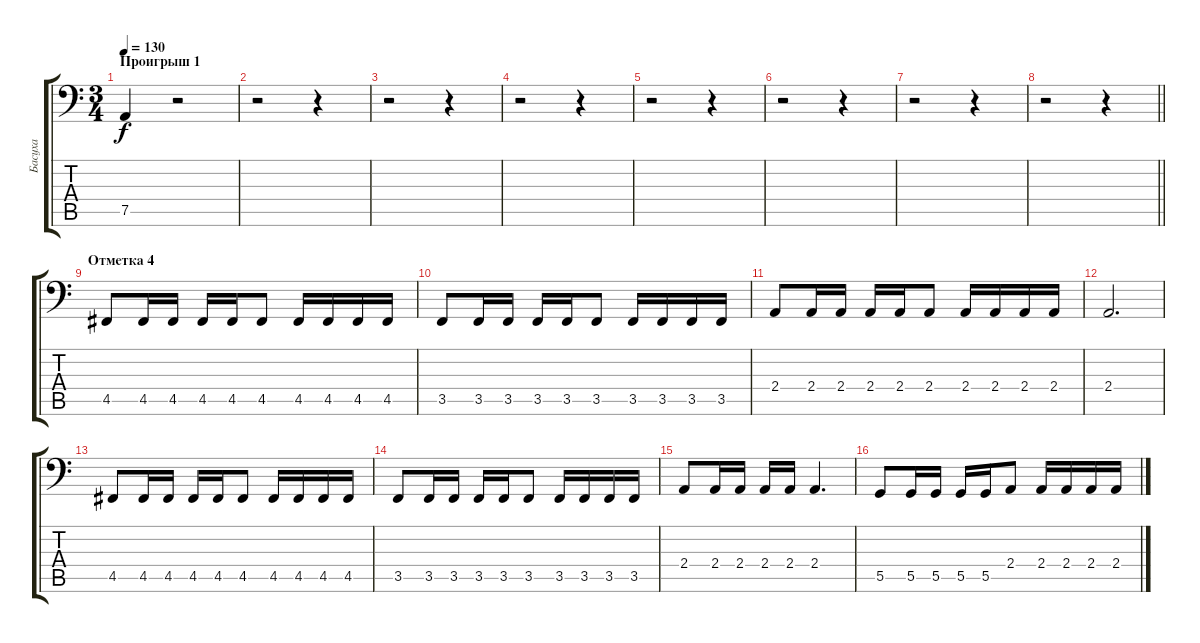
\track ("Басуха" "Басуха") {instrument electricbassfinger}
\staff {score tabs}
\tuning (Bb2 F2 C2 G1 D1 A0) {hide}
\ts (3 4)
\section ("" "Проигрыш 1")
\tempo 130
\clef f4
\ks c
7.5.4{dy f} r.2 |
r.2 r.4 |
r.2 r.4 |
r.2 r.4 |
r.2 r.4 |
r.2 r.4 |
r.2 r.4 |
\barLineRight lightlight
r.2 r.4 |
\section ("" "Отметка 4")
4.5.8 4.5.16 4.5.16 4.5.16 4.5.16 4.5.8 4.5.16 4.5.16 4.5.16 4.5.16 |
3.5.8 3.5.16 3.5.16 3.5.16 3.5.16 3.5.8 3.5.16 3.5.16 3.5.16 3.5.16 |
2.4.8 2.4.16 2.4.16 2.4.16 2.4.16 2.4.8 2.4.16 2.4.16 2.4.16 2.4.16 |
2.4.2{d} |
4.5.8 4.5.16 4.5.16 4.5.16 4.5.16 4.5.8 4.5.16 4.5.16 4.5.16 4.5.16 |
3.5.8 3.5.16 3.5.16 3.5.16 3.5.16 3.5.8 3.5.16 3.5.16 3.5.16 3.5.16 |
2.4.8 2.4.16 2.4.16 2.4.16 2.4.16 2.4.4{d} |
5.5.8 5.5.16 5.5.16 5.5.16 5.5.16 2.4.8 2.4.16 2.4.16 2.4.16 2.4.16
